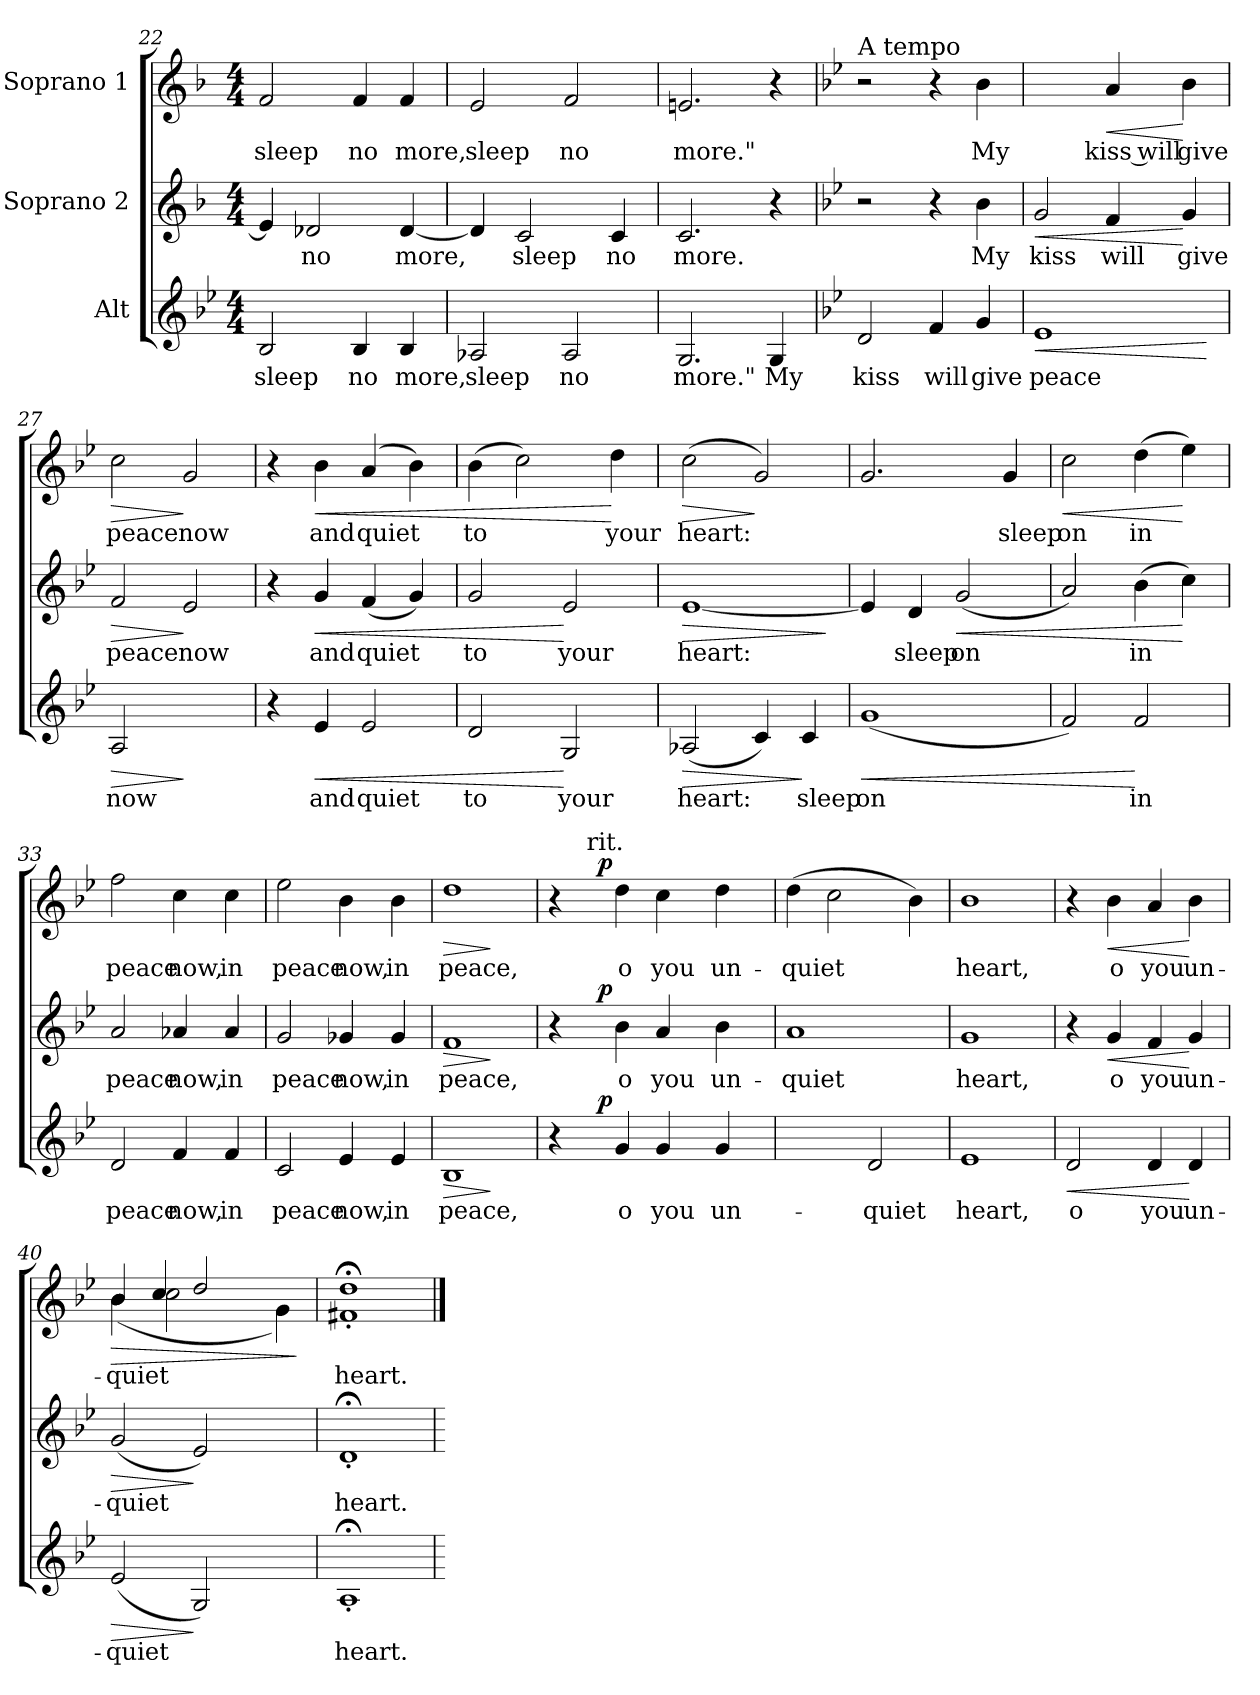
**kern	**text	**dynam	**kern	**text	**dynam	**kern	**text	**dynam
*part3	*part3	*part3	*part2	*part2	*part2	*part1	*part1	*part1
*staff3	*staff3	*staff3	*staff2	*staff2	*staff2	*staff1	*staff1	*staff1
*I"Alt	*	*	*I"Soprano 2	*	*	*I"Soprano 1	*	*
*clefG2	*	*	*clefG2	*	*	*clefG2	*	*
*k[b-e-]	*	*	*k[b-]	*	*	*k[b-]	*	*
*B-:	*	*	*F:	*	*	*F:	*	*
*M4/4	*	*	*M4/4	*	*	*M4/4	*	*
=22	=22	=22	=22	=22	=22	=22	=22	=22
!	!LO:LY:b:cj	!	!	!	!	!	!LO:LY:b:cj	!
2B-/	sleep	.	4e/]	.	.	2f/	sleep	.
!	!	!	!	!LO:LY:b:cj	!	!	!	!
.	.	.	2d-X/	no	.	.	.	.
!	!LO:LY:b:cj	!	!	!	!	!	!LO:LY:b:cj	!
4B-/	no	.	.	.	.	4f/	no	.
!	!LO:LY:b:cj	!	!	!LO:LY:b	!	!	!LO:LY:b:cj	!
4B-/	more,	.	[<4d-/	more,	.	4f/	more,	.
=23	=23	=23	=23	=23	=23	=23	=23	=23
!	!LO:LY:b:cj	!	!	!	!	!	!LO:LY:b:cj	!
2A-X/	sleep	.	4d-/]	.	.	2e/	sleep	.
!	!	!	!	!LO:LY:b:cj	!	!	!	!
.	.	.	2c/	sleep	.	.	.	.
!	!LO:LY:b:cj	!	!	!	!	!	!LO:LY:b:cj	!
2A-/	no	.	.	.	.	2f/	no	.
!	!	!	!	!LO:LY:b:cj	!	!	!	!
.	.	.	4c/	no	.	.	.	.
=24	=24	=24	=24	=24	=24	=24	=24	=24
!	!LO:LY:b:cj	!	!	!LO:LY:b:cj	!	!	!LO:LY:b:cj	!
2.G/	more."	.	2.c/	more.	.	2.en/	more."	.
!	!LO:LY:b:cj	!	!	!	!	!	!	!
4G/	My	.	4r	.	.	4r	.	.
!!LO:LB:g=z
=25	=25	=25	=25	=25	=25	=25	=25	=25
*	*	*	*k[b-e-]	*	*	*k[b-e-]	*	*
*	*	*	*B-:	*	*	*B-:	*	*
!	!	!	!	!	!	!LO:TX:a:t=A tempo	!	!
!	!LO:LY:b:cj	!	!	!	!	!	!	!
2d/	kiss	.	2r	.	.	2r	.	.
!	!LO:LY:b:cj	!	!	!	!	!	!	!
4f/	will	.	4r	.	.	4r	.	.
!	!LO:LY:b:cj	!	!	!LO:LY:b:cj	!	!	!LO:LY:b:cj	!
4g/	give	.	4b-\	My	.	4b-\	My	.
=26	=26	=26	=26	=26	=26	=26	=26	=26
!	!LO:LY:b:cj	!LO:HP:b	!	!LO:LY:b:cj	!LO:HP:b	!	!	!
1e-	peace	<	2g/	kiss	<	2ryy	.	.
!	!	!	!	!LO:LY:b:cj	!	!	!LO:LY:b:rj	!LO:HP:b
.	.	.	4f/	will	.	4a/	kiss will	<
!	!	!	!	!LO:LY:b:cj	!	!	!LO:LY:b:cj	!
.	.	.	4g/	give	[	4b-\	give	[
.	.	[	.	.	.	.	.	.
=27	=27	=27	=27	=27	=27	=27	=27	=27
!	!LO:LY:b	!LO:HP:b	!	!LO:LY:b:cj	!LO:HP:b	!	!LO:LY:b:cj	!LO:HP:b
2A/	now	>	2f/	peace	>	2cc\	peace	>
!	!	!	!	!LO:LY:b:cj	!	!	!LO:LY:b:cj	!
2ryy	.	]	2e-/	now	]	2g/	now	]
=28	=28	=28	=28	=28	=28	=28	=28	=28
4r	.	.	4r	.	.	4r	.	.
!	!LO:LY:b:cj	!LO:HP:b	!	!LO:LY:b:cj	!LO:HP:b	!	!LO:LY:b:cj	!LO:HP:b
4e-/	and	<	4g/	and	<	4b-\	and	<
!	!LO:LY:b:cj	!	!	!LO:LY:b	!	!	!LO:LY:b	!
2e-/	quiet	.	(<4f/	quiet	.	(>4a/	quiet	.
.	.	.	4g/)	.	.	4b-\)	.	.
=29	=29	=29	=29	=29	=29	=29	=29	=29
!	!LO:LY:b:cj	!	!	!LO:LY:b:cj	!	!	!LO:LY:b:cj	!
2d/	to	.	2g/	to	.	(>4b-\	to	.
.	.	.	.	.	.	2cc\)	.	.
!	!LO:LY:b:cj	!	!	!LO:LY:b:cj	!	!	!	!
2G/	your	[	2e-/	your	[	.	.	.
!	!	!	!	!	!	!	!LO:LY:b:cj	!
.	.	.	.	.	.	4dd\	your	[
=30	=30	=30	=30	=30	=30	=30	=30	=30
!	!LO:LY:b	!LO:HP:b	!	!LO:LY:b	!LO:HP:b	!	!LO:LY:b	!LO:HP:b
(<2A-X/	heart:	>	[>1e-	heart:	>	(>2cc\	heart:	>
4c/)	.	.	.	.	.	2g/)	.	]
!	!LO:LY:b:cj	!	!	!	!	!	!	!
4c/	sleep	]	.	.	.	.	.	.
.	.	.	.	.	]	.	.	.
!!LO:PB:g=z
=31	=31	=31	=31	=31	=31	=31	=31	=31
!	!LO:LY:b:cj	!LO:HP:b	!	!	!	!	!	!
(<1g	on	<	4e-/]	.	.	2.g/	.	.
!	!	!	!	!LO:LY:b:cj	!	!	!	!
.	.	.	4d/	sleep	.	.	.	.
!	!	!	!	!LO:LY:b:cj	!LO:HP:b	!	!	!
.	.	.	(<2g/	on	<	.	.	.
!	!	!	!	!	!	!	!LO:LY:b:cj	!
.	.	.	.	.	.	4g/	sleep	.
=32	=32	=32	=32	=32	=32	=32	=32	=32
!	!	!	!	!	!	!	!LO:LY:b:cj	!LO:HP:b
2f/)	.	.	2a/)	.	.	2cc\	on	<
!	!LO:LY:b:cj	!	!	!LO:LY:b:cj	!	!	!LO:LY:b:cj	!
2f/	in	[	(>4b-\	in	.	(>4dd\	in	.
.	.	.	4cc\)	.	[	4ee-\)	.	[
=33	=33	=33	=33	=33	=33	=33	=33	=33
!	!LO:LY:b:cj	!	!	!LO:LY:b:cj	!	!	!LO:LY:b:cj	!
2d/	peace	.	2a/	peace	.	2ff\	peace	.
!	!LO:LY:b:cj	!	!	!LO:LY:b:cj	!	!	!LO:LY:b:cj	!
4f/	now,	.	4a-X/	now,	.	4cc\	now,	.
!	!LO:LY:b:cj	!	!	!LO:LY:b:cj	!	!	!LO:LY:b:cj	!
4f/	in	.	4a-/	in	.	4cc\	in	.
=34	=34	=34	=34	=34	=34	=34	=34	=34
!	!LO:LY:b:cj	!	!	!LO:LY:b:cj	!	!	!LO:LY:b:cj	!
2c/	peace	.	2g/	peace	.	2ee-\	peace	.
!	!LO:LY:b:cj	!	!	!LO:LY:b:cj	!	!	!LO:LY:b:cj	!
4e-/	now,	.	4g-X/	now,	.	4b-\	now,	.
!	!LO:LY:b:cj	!	!	!LO:LY:b:cj	!	!	!LO:LY:b:cj	!
4e-/	in	.	4g-/	in	.	4b-\	in	.
=35	=35	=35	=35	=35	=35	=35	=35	=35
!	!LO:LY:b:cj	!LO:HP:b	!	!LO:LY:b:cj	!LO:HP:b	!	!LO:LY:b:cj	!LO:HP:b
1B-	peace,	>	1f	peace,	>	1dd	peace,	>
.	.	]	.	.	]	.	.	]
!!LO:LB:g=z
=36	=36	=36	=36	=36	=36	=36	=36	=36
*^	*	*	*^	*	*	*^	*	*
*	*	*	*	*	*	*	*	*	*^	*	*
4r	8.ryy	.	.	4r	8.ryy	.	.	4r	8.ryy	8ryy	.	.
.	.	.	.	.	.	.	.	.	.	32ryy	.	.
!	!	!	!	!	!	!	!	!	!	!LO:TX:a:t=rit.	!	!
.	.	.	.	.	.	.	.	.	.	2ryy	.	.
!	!	!	!LO:DY:a	!	!	!	!LO:DY:a	!	!	!	!	!LO:DY:a
.	2ryy	.	p	.	2ryy	.	p	.	2ryy	.	.	p
!	!	!LO:LY:b:cj	!	!	!	!LO:LY:b:cj	!	!	!	!	!LO:LY:b:cj	!
4g/	.	o	.	4b-\	.	o	.	4dd\	.	.	o	.
!	!	!LO:LY:b:cj	!	!	!	!LO:LY:b:cj	!	!	!	!	!LO:LY:b:cj	!
4g/	.	you	.	4a/	.	you	.	4cc\	.	.	you	.
.	.	.	.	.	.	.	.	.	.	4ryy	.	.
.	4ryy	.	.	.	4ryy	.	.	.	4ryy	.	.	.
!	!	!LO:LY:b:cj	!	!	!	!LO:LY:b:cj	!	!	!	!	!LO:LY:b:cj	!
4g/	.	un-	.	4b-\	.	un-	.	4dd\	.	.	un-	.
.	.	.	.	.	.	.	.	.	.	16.ryy	.	.
.	16ryy	.	.	.	16ryy	.	.	.	16ryy	.	.	.
=37	=37	=37	=37	=37	=37	=37	=37	=37	=37	=37	=37	=37
!	!	!	!	!	!	!LO:LY:b	!	!	!	!	!LO:LY:b	!
*v	*v	*	*	*	*	*	*	*v	*v	*v	*	*
*	*	*	*v	*v	*	*	*	*	*
2ryy	.	.	1a	-quiet	.	(>4dd\	-quiet	.
.	.	.	.	.	.	2cc\	.	.
!	!LO:LY:b:rj	!	!	!	!	!	!	!
2d/	-quiet	.	.	.	.	.	.	.
.	.	.	.	.	.	4b-\)	.	.
=38	=38	=38	=38	=38	=38	=38	=38	=38
!	!LO:LY:b:cj	!	!	!LO:LY:b:cj	!	!	!LO:LY:b:cj	!
1e-	heart,	.	1g	heart,	.	1b-	heart,	.
=39	=39	=39	=39	=39	=39	=39	=39	=39
!	!LO:LY:b:cj	!LO:HP:b	!	!	!	!	!	!
2d/	o	<	4r	.	.	4r	.	.
!	!	!	!	!LO:LY:b:cj	!LO:HP:b	!	!LO:LY:b:cj	!LO:HP:b
.	.	.	4g/	o	<	4b-\	o	<
!	!LO:LY:b:cj	!	!	!LO:LY:b:cj	!	!	!LO:LY:b:cj	!
4d/	you	.	4f/	you	.	4a/	you	.
!	!LO:LY:b:cj	!	!	!LO:LY:b:cj	!	!	!LO:LY:b:cj	!
4d/	un-	[	4g/	un-	[	4b-\	un-	[
=40	=40	=40	=40	=40	=40	=40	=40	=40
!	!LO:LY:b	!LO:HP:b	!	!LO:LY:b	!LO:HP:b	!	!LO:LY:b	!LO:HP:b
*	*	*	*	*	*	*^	*	*
(<2e-/	-quiet	>	(<2g/	-quiet	>	4b-/	(<4b-\	-quiet	>
.	.	.	.	.	.	4cc/	2cc\	.	.
2G/)	.	]	2e-/)	.	]	2dd/	.	.	.
.	.	.	.	.	.	.	2ryy	.	.
4ryy	.	.	4ryy	.	.	4g\)	.	.	.
*	*	*	*	*	*	*v	*v	*	*
.	.	.	.	.	.	.	.	]
=41	=41	=41	=41	=41	=41	=41	=41	=41
!	!LO:LY:b:cj	!	!	!LO:LY:b:cj	!	!	!LO:LY:b:cj	!
1A;<'>	heart.	.	1d;<'>	heart.	.	1dd;<'> 1f#X;<'>	heart.	.
=	==	==	=	==	==	==	==	==
*-	*-	*-	*-	*-	*-	*-	*-	*-
